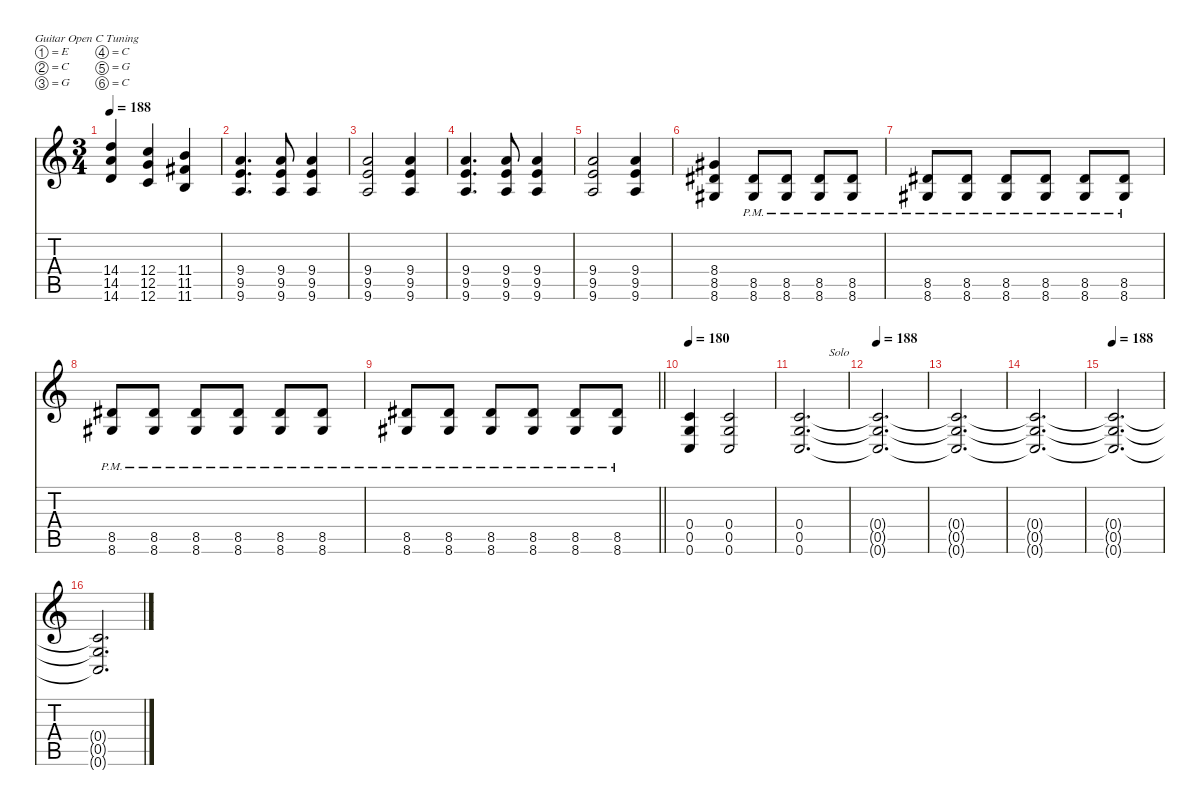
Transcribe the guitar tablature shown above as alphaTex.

\defaultSystemsLayout 4
\hideDynamics
\bracketExtendMode nobrackets
\singleTrackTrackNamePolicy hidden
\multiTrackTrackNamePolicy hidden
\firstSystemTrackNameMode fullname
\otherSystemsTrackNameOrientation horizontal
\track ("Guitar 1" "dist.guit.") {defaultSystemsLayout 8 mute instrument distortionguitar}
\staff {score tabs}
\tuning (E4 C4 G3 C3 G2 C2)
\ts (3 4)
\tempo 188
\clef g2
\ks c
(14.4 14.5 14.6).4{dy f beam Up} (12.4 12.5 12.6).4{beam Up} (11.4 11.5{acc #} 11.6).4{beam Up} |
(9.4 9.5 9.6).4{d beam Up} (9.4 9.5 9.6).8{beam Up} (9.4 9.5 9.6).4{beam Up} |
(9.4 9.5 9.6).2{beam Up} (9.4 9.5 9.6).4{beam Up} |
(9.4 9.5 9.6).4{d beam Up} (9.4 9.5 9.6).8{beam Up} (9.4 9.5 9.6).4{beam Up} |
(9.4 9.5 9.6).2{beam Up} (9.4 9.5 9.6).4{beam Up} |
(8.4{acc #} 8.5{acc #} 8.6{acc #}).4{beam Up} (8.5{pm acc #} 8.6{pm acc #}).8{beam Up} (8.5{pm acc #} 8.6{pm acc #}).8{beam Up} (8.5{pm acc #} 8.6{pm acc #}).8{beam Up} (8.5{pm acc #} 8.6{pm acc #}).8{beam Up} |
(8.5{pm acc #} 8.6{pm acc #}).8{beam Up} (8.5{pm acc #} 8.6{pm acc #}).8{beam Up} (8.5{pm acc #} 8.6{pm acc #}).8{beam Up} (8.5{pm acc #} 8.6{pm acc #}).8{beam Up} (8.5{pm acc #} 8.6{pm acc #}).8{beam Up} (8.5{pm acc #} 8.6{pm acc #}).8{beam Up} |
(8.5{pm acc #} 8.6{pm acc #}).8{beam Up} (8.5{pm acc #} 8.6{pm acc #}).8{beam Up} (8.5{pm acc #} 8.6{pm acc #}).8{beam Up} (8.5{pm acc #} 8.6{pm acc #}).8{beam Up} (8.5{pm acc #} 8.6{pm acc #}).8{beam Up} (8.5{pm acc #} 8.6{pm acc #}).8{beam Up} |
\barLineRight lightlight
(8.5{pm acc #} 8.6{pm acc #}).8{beam Up} (8.5{pm acc #} 8.6{pm acc #}).8{beam Up} (8.5{pm acc #} 8.6{pm acc #}).8{beam Up} (8.5{pm acc #} 8.6{pm acc #}).8{beam Up} (8.5{pm acc #} 8.6{pm acc #}).8{beam Up} (8.5{pm acc #} 8.6{pm acc #}).8{beam Up} |
\tempo 180
(0.4 0.5 0.6).4{beam Up} (0.4 0.5 0.6).2{beam Up} |
(0.4 0.5 0.6).2{d txt "          Solo" beam Up} |
\tempo 188
(0.4{t} 0.5{t} 0.6{t}).2{d beam Up} |
(0.4{t} 0.5{t} 0.6{t}).2{d beam Up} |
(0.4{t} 0.5{t} 0.6{t}).2{d beam Up} |
\tempo 188
(0.4{t} 0.5{t} 0.6{t}).2{d beam Up} |
(0.4{t} 0.5{t} 0.6{t}).2{d beam Up}
